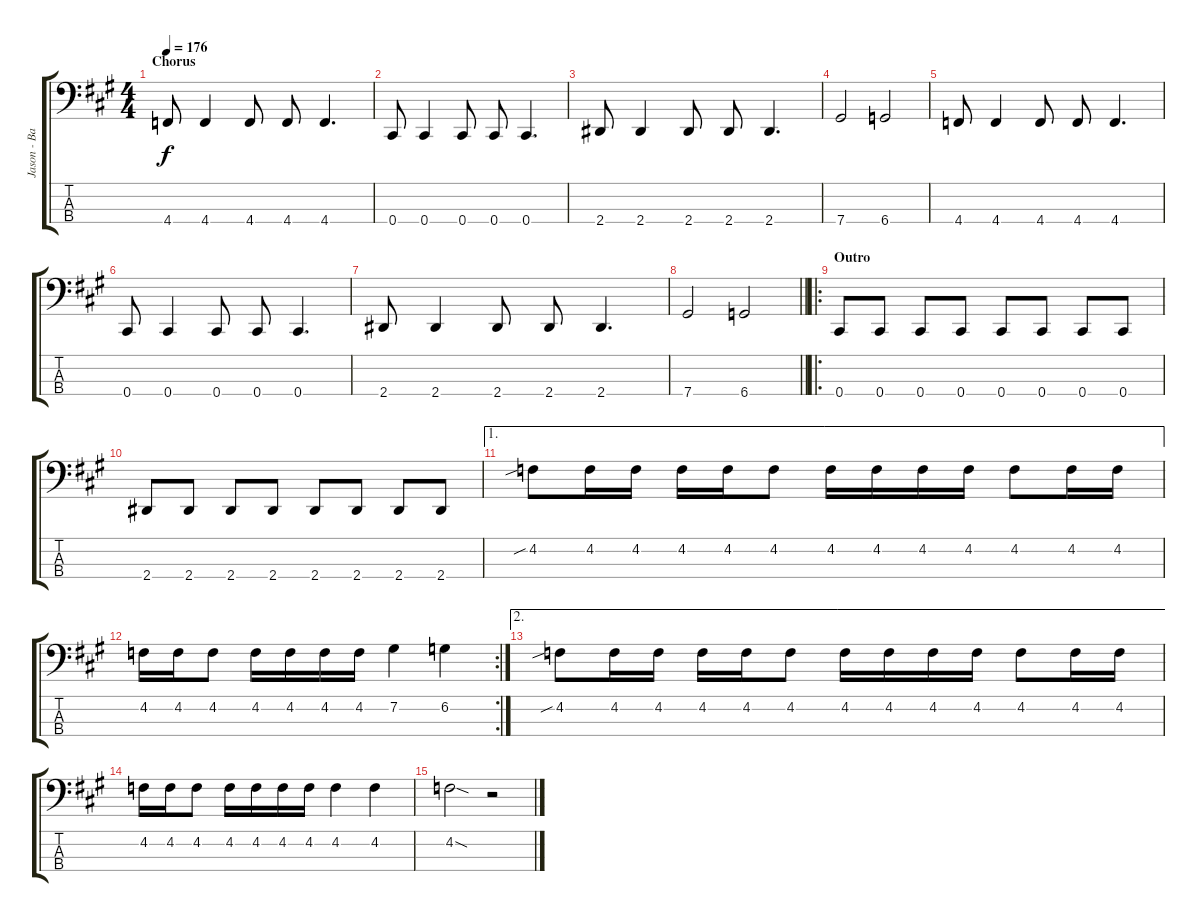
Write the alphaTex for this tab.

\track ("Jason - Bass" "Jason - Ba") {instrument electricbassfinger}
\staff {score tabs}
\tuning (Gb2 Db2 Ab1 Db1) {hide}
\ts (4 4)
\section ("" "Chorus")
\tempo 176
\clef f4
\ks a
4.4.8{dy f} 4.4.4 4.4.8 4.4.8 4.4.4{d} |
0.4.8 0.4.4 0.4.8 0.4.8 0.4.4{d} |
2.4.8 2.4.4 2.4.8 2.4.8 2.4.4{d} |
7.4.2 6.4.2 |
4.4.8 4.4.4 4.4.8 4.4.8 4.4.4{d} |
0.4.8 0.4.4 0.4.8 0.4.8 0.4.4{d} |
2.4.8 2.4.4 2.4.8 2.4.8 2.4.4{d} |
\barLineRight lightlight
7.4.2 6.4.2 |
\ro
\section ("" "Outro")
0.4.8 0.4.8 0.4.8 0.4.8 0.4.8 0.4.8 0.4.8 0.4.8 |
2.4.8 2.4.8 2.4.8 2.4.8 2.4.8 2.4.8 2.4.8 2.4.8 |
\ae 1
4.2{sib}.8 4.2.16 4.2.16 4.2.16 4.2.16 4.2.8 4.2.16 4.2.16 4.2.16 4.2.16 4.2.8 4.2.16 4.2.16 |
\rc 2
4.2.16 4.2.16 4.2.8 4.2.16 4.2.16 4.2.16 4.2.16 7.2.4 6.2.4 |
\ae 2
4.2{sib}.8 4.2.16 4.2.16 4.2.16 4.2.16 4.2.8 4.2.16 4.2.16 4.2.16 4.2.16 4.2.8 4.2.16 4.2.16 |
4.2.16 4.2.16 4.2.8 4.2.16 4.2.16 4.2.16 4.2.16 4.2.4 4.2.4 |
4.2{sod}.2 r.2
